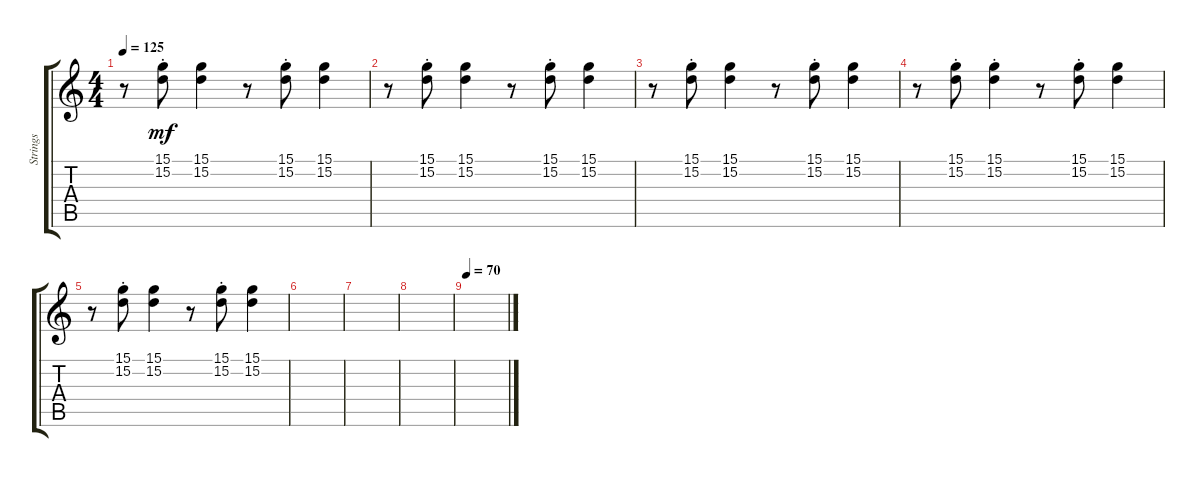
\track ("Strings" "Strings") {instrument stringensemble1}
\staff {score tabs}
\tuning (E4 B3 G3 D3 A2 E2) {hide}
\ts (4 4)
\tempo 125
\clef g2
\ks c
r.8{dy mf} (15.1{st} 15.2{st}).8 (15.1 15.2).4 r.8 (15.1{st} 15.2).8 (15.1 15.2).4 |
r.8 (15.1{st} 15.2{st}).8 (15.1 15.2).4 r.8 (15.1{st} 15.2{st}).8 (15.1 15.2).4 |
r.8 (15.1{st} 15.2{st}).8 (15.1 15.2).4 r.8 (15.1{st} 15.2{st}).8 (15.1 15.2).4 |
r.8 (15.1{st} 15.2{st}).8 (15.1{st} 15.2{st}).4 r.8 (15.1{st} 15.2{st}).8 (15.1 15.2).4 |
r.8 (15.1{st} 15.2{st}).8 (15.1 15.2).4 r.8 (15.1{st} 15.2).8 (15.1 15.2).4 |
|
|
|
\tempo 70
